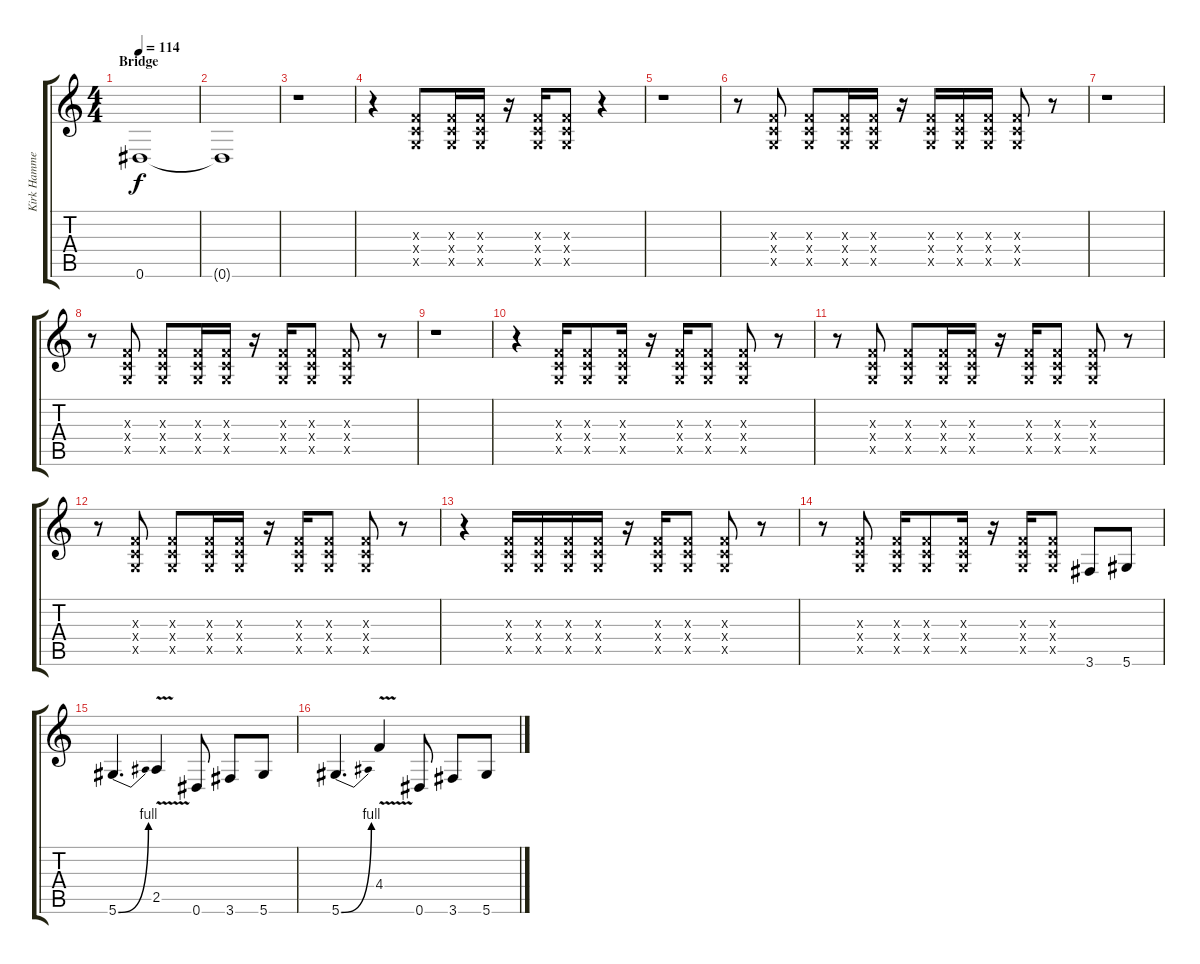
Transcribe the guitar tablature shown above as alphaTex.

\track ("Kirk Hammet" "Kirk Hamme") {instrument distortionguitar}
\staff {score tabs}
\tuning (Eb4 Bb3 Gb3 Db3 Ab2 Eb2) {hide}
\ts (4 4)
\section ("" "Bridge")
\tempo 114
\clef g2
\ks c
0.6{t}.1{dy f} |
0.6{t}.1 |
r.1 |
r.4 (-1.3{x} -1.4{x} -1.5{x}).8 (-1.3{x} -1.4{x} -1.5{x}).16 (-1.3{x} -1.4{x} -1.5{x}).16 r.16 (-1.3{x} -1.4{x} -1.5{x}).16 (-1.3{x} -1.4{x} -1.5{x}).8 r.4 |
r.1 |
r.8 (-1.3{x} -1.4{x} -1.5{x}).8 (-1.3{x} -1.4{x} -1.5{x}).8 (-1.3{x} -1.4{x} -1.5{x}).16 (-1.3{x} -1.4{x} -1.5{x}).16 r.16 (-1.3{x} -1.4{x} -1.5{x}).16 (-1.3{x} -1.4{x} -1.5{x}).16 (-1.3{x} -1.4{x} -1.5{x}).16 (-1.3{x} -1.4{x} -1.5{x}).8 r.8 |
r.1 |
r.8 (-1.3{x} -1.4{x} -1.5{x}).8 (-1.3{x} -1.4{x} -1.5{x}).8 (-1.3{x} -1.4{x} -1.5{x}).16 (-1.3{x} -1.4{x} -1.5{x}).16 r.16 (-1.3{x} -1.4{x} -1.5{x}).16 (-1.3{x} -1.4{x} -1.5{x}).8 (-1.3{x} -1.4{x} -1.5{x}).8 r.8 |
r.1 |
r.4 (-1.3{x} -1.4{x} -1.5{x}).16 (-1.3{x} -1.4{x} -1.5{x}).8 (-1.3{x} -1.4{x} -1.5{x}).16 r.16 (-1.3{x} -1.4{x} -1.5{x}).16 (-1.3{x} -1.4{x} -1.5{x}).8 (-1.3{x} -1.4{x} -1.5{x}).8 r.8 |
r.8 (-1.3{x} -1.4{x} -1.5{x}).8 (-1.3{x} -1.4{x} -1.5{x}).8 (-1.3{x} -1.4{x} -1.5{x}).16 (-1.3{x} -1.4{x} -1.5{x}).16 r.16 (-1.3{x} -1.4{x} -1.5{x}).16 (-1.3{x} -1.4{x} -1.5{x}).8 (-1.3{x} -1.4{x} -1.5{x}).8 r.8 |
r.8 (-1.3{x} -1.4{x} -1.5{x}).8 (-1.3{x} -1.4{x} -1.5{x}).8 (-1.3{x} -1.4{x} -1.5{x}).16 (-1.3{x} -1.4{x} -1.5{x}).16 r.16 (-1.3{x} -1.4{x} -1.5{x}).16 (-1.3{x} -1.4{x} -1.5{x}).8 (-1.3{x} -1.4{x} -1.5{x}).8 r.8 |
r.4 (-1.3{x} -1.4{x} -1.5{x}).16 (-1.3{x} -1.4{x} -1.5{x}).16 (-1.3{x} -1.4{x} -1.5{x}).16 (-1.3{x} -1.4{x} -1.5{x}).16 r.16 (-1.3{x} -1.4{x} -1.5{x}).16 (-1.3{x} -1.4{x} -1.5{x}).8 (-1.3{x} -1.4{x} -1.5{x}).8 r.8 |
r.8 (-1.3{x} -1.4{x} -1.5{x}).8 (-1.3{x} -1.4{x} -1.5{x}).16 (-1.3{x} -1.4{x} -1.5{x}).8 (-1.3{x} -1.4{x} -1.5{x}).16 r.16 (-1.3{x} -1.4{x} -1.5{x}).16 (-1.3{x} -1.4{x} -1.5{x}).8 3.6.8 5.6.8 |
5.6{be (bend 0 0 60 4)}.4{d} 2.5{v}.4 0.6.8 3.6.8 5.6.8 |
5.6{be (bend 0 0 60 4)}.4{d} 4.4{v}.4 0.6.8 3.6.8 5.6.8
